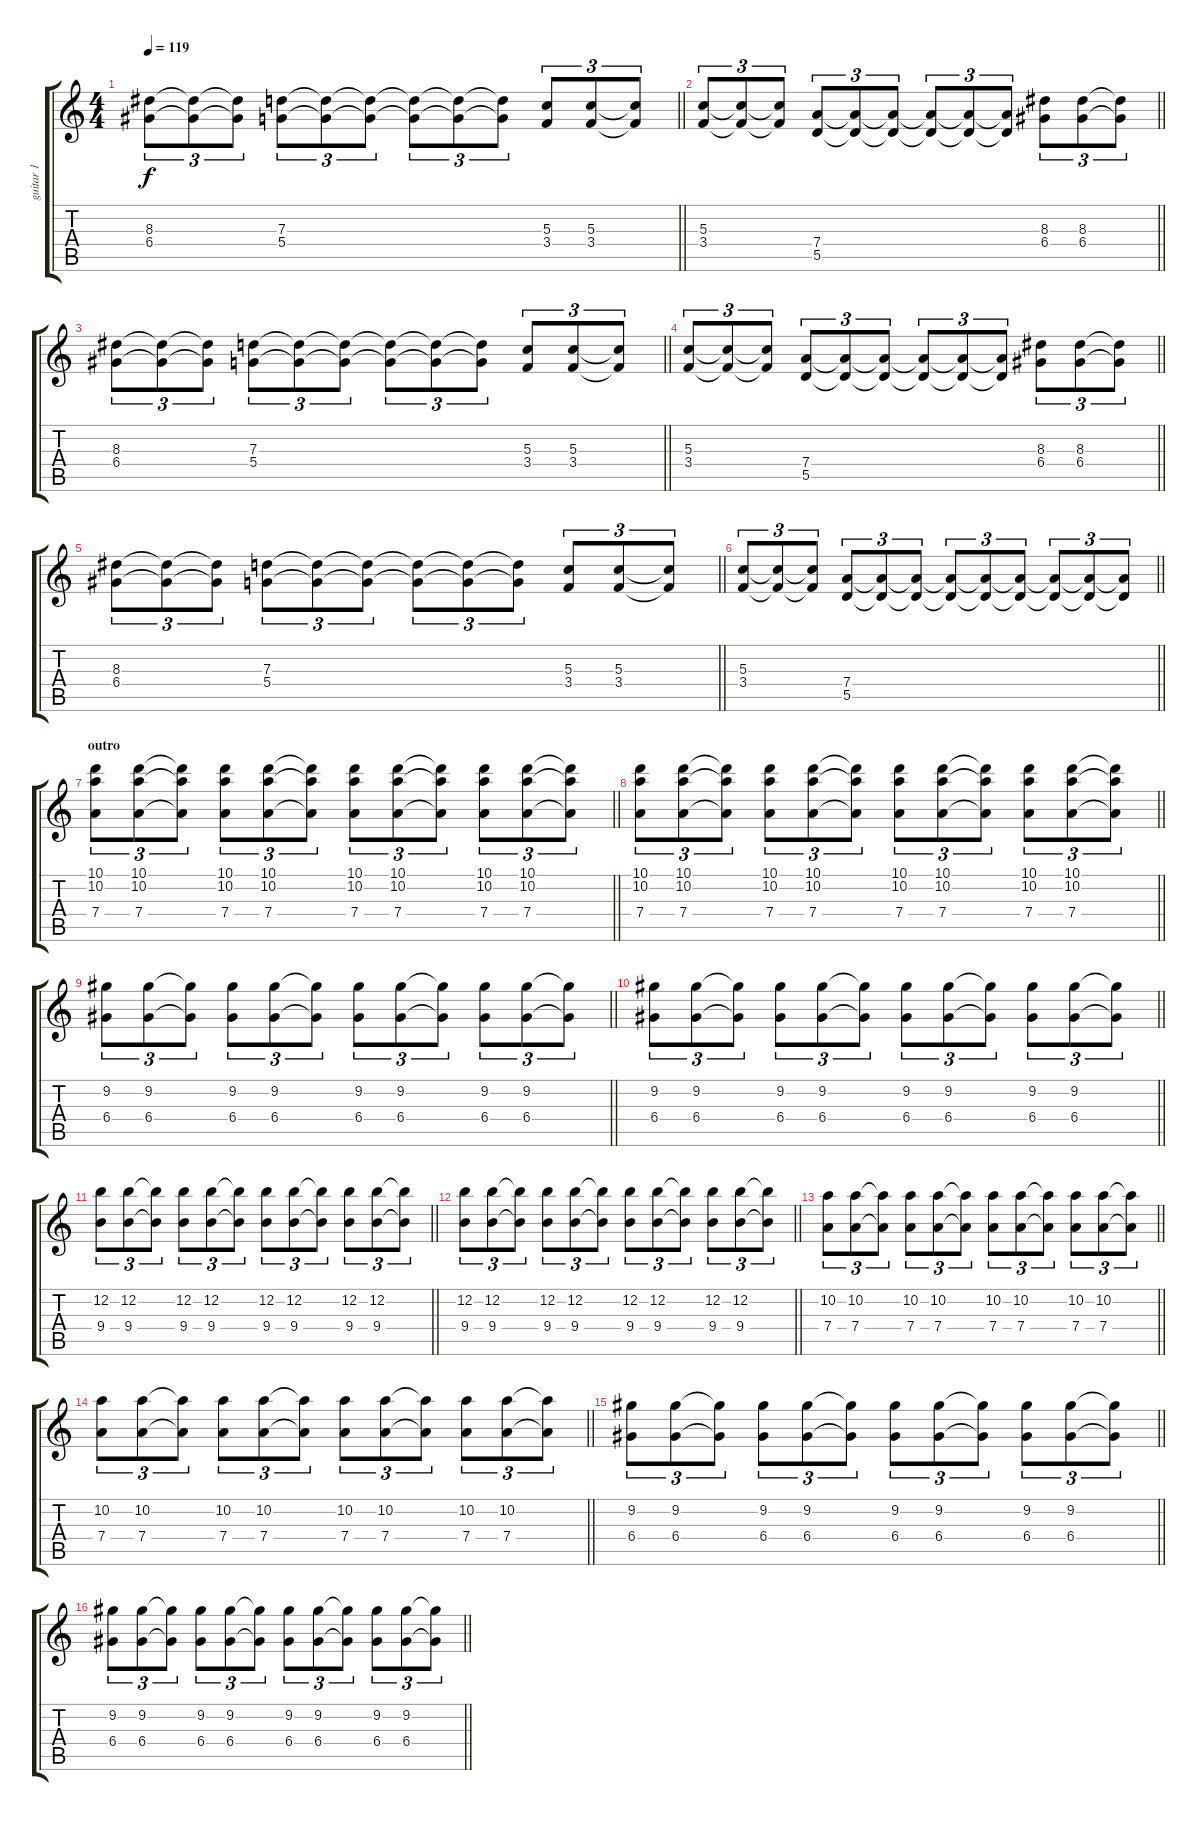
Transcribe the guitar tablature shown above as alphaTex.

\track ("guitar 1" "guitar 1") {instrument overdrivenguitar}
\staff {score tabs}
\tuning (E4 B3 G3 D3 A2 E2) {hide}
\ts (4 4)
\tempo 119
\clef g2
\barLineRight lightlight
\ks c
(8.3 6.4).8{tu (3 2) dy f} (8.3{t} 6.4{t}).8{tu (3 2)} (8.3{t} 6.4{t}).8{tu (3 2)} (7.3 5.4).8{tu (3 2)} (7.3{t} 5.4{t}).8{tu (3 2)} (7.3{t} 5.4{t}).8{tu (3 2)} (7.3{t} 5.4{t}).8{tu (3 2)} (7.3{t} 5.4{t}).8{tu (3 2)} (7.3{t} 5.4{t}).8{tu (3 2)} (5.3 3.4).8{tu (3 2)} (5.3 3.4).8{tu (3 2)} (5.3{t} 3.4{t}).8{tu (3 2)} |
\barLineRight lightlight
(5.3 3.4).8{tu (3 2)} (5.3{t} 3.4{t}).8{tu (3 2)} (5.3{t} 3.4{t}).8{tu (3 2)} (7.4 5.5).8{tu (3 2)} (7.4{t} 5.5{t}).8{tu (3 2)} (7.4{t} 5.5{t}).8{tu (3 2)} (7.4{t} 5.5{t}).8{tu (3 2)} (7.4{t} 5.5{t}).8{tu (3 2)} (7.4{t} 5.5{t}).8{tu (3 2)} (8.3 6.4).8{tu (3 2)} (8.3 6.4).8{tu (3 2)} (8.3{t} 6.4{t}).8{tu (3 2)} |
\barLineRight lightlight
(8.3 6.4).8{tu (3 2)} (8.3{t} 6.4{t}).8{tu (3 2)} (8.3{t} 6.4{t}).8{tu (3 2)} (7.3 5.4).8{tu (3 2)} (7.3{t} 5.4{t}).8{tu (3 2)} (7.3{t} 5.4{t}).8{tu (3 2)} (7.3{t} 5.4{t}).8{tu (3 2)} (7.3{t} 5.4{t}).8{tu (3 2)} (7.3{t} 5.4{t}).8{tu (3 2)} (5.3 3.4).8{tu (3 2)} (5.3 3.4).8{tu (3 2)} (5.3{t} 3.4{t}).8{tu (3 2)} |
\barLineRight lightlight
(5.3 3.4).8{tu (3 2)} (5.3{t} 3.4{t}).8{tu (3 2)} (5.3{t} 3.4{t}).8{tu (3 2)} (7.4 5.5).8{tu (3 2)} (7.4{t} 5.5{t}).8{tu (3 2)} (7.4{t} 5.5{t}).8{tu (3 2)} (7.4{t} 5.5{t}).8{tu (3 2)} (7.4{t} 5.5{t}).8{tu (3 2)} (7.4{t} 5.5{t}).8{tu (3 2)} (8.3 6.4).8{tu (3 2)} (8.3 6.4).8{tu (3 2)} (8.3{t} 6.4{t}).8{tu (3 2)} |
\barLineRight lightlight
(8.3 6.4).8{tu (3 2)} (8.3{t} 6.4{t}).8{tu (3 2)} (8.3{t} 6.4{t}).8{tu (3 2)} (7.3 5.4).8{tu (3 2)} (7.3{t} 5.4{t}).8{tu (3 2)} (7.3{t} 5.4{t}).8{tu (3 2)} (7.3{t} 5.4{t}).8{tu (3 2)} (7.3{t} 5.4{t}).8{tu (3 2)} (7.3{t} 5.4{t}).8{tu (3 2)} (5.3 3.4).8{tu (3 2)} (5.3 3.4).8{tu (3 2)} (5.3{t} 3.4{t}).8{tu (3 2)} |
\barLineRight lightlight
(5.3 3.4).8{tu (3 2)} (5.3{t} 3.4{t}).8{tu (3 2)} (5.3{t} 3.4{t}).8{tu (3 2)} (7.4 5.5).8{tu (3 2)} (7.4{t} 5.5{t}).8{tu (3 2)} (7.4{t} 5.5{t}).8{tu (3 2)} (7.4{t} 5.5{t}).8{tu (3 2)} (7.4{t} 5.5{t}).8{tu (3 2)} (7.4{t} 5.5{t}).8{tu (3 2)} (7.4{t} 5.5{t}).8{tu (3 2)} (7.4{t} 5.5{t}).8{tu (3 2)} (7.4{t} 5.5{t}).8{tu (3 2)} |
\section ("" "outro")
\barLineRight lightlight
(10.1 10.2 7.4).8{tu (3 2)} (10.1 10.2 7.4).8{tu (3 2)} (10.1{t} 10.2{t} 7.4{t}).8{tu (3 2)} (10.1 10.2 7.4).8{tu (3 2)} (10.1 10.2 7.4).8{tu (3 2)} (10.1{t} 10.2{t} 7.4{t}).8{tu (3 2)} (10.1 10.2 7.4).8{tu (3 2)} (10.1 10.2 7.4).8{tu (3 2)} (10.1{t} 10.2{t} 7.4{t}).8{tu (3 2)} (10.1 10.2 7.4).8{tu (3 2)} (10.1 10.2 7.4).8{tu (3 2)} (10.1{t} 10.2{t} 7.4{t}).8{tu (3 2)} |
\barLineRight lightlight
(10.1 10.2 7.4).8{tu (3 2)} (10.1 10.2 7.4).8{tu (3 2)} (10.1{t} 10.2{t} 7.4{t}).8{tu (3 2)} (10.1 10.2 7.4).8{tu (3 2)} (10.1 10.2 7.4).8{tu (3 2)} (10.1{t} 10.2{t} 7.4{t}).8{tu (3 2)} (10.1 10.2 7.4).8{tu (3 2)} (10.1 10.2 7.4).8{tu (3 2)} (10.1{t} 10.2{t} 7.4{t}).8{tu (3 2)} (10.1 10.2 7.4).8{tu (3 2)} (10.1 10.2 7.4).8{tu (3 2)} (10.1{t} 10.2{t} 7.4{t}).8{tu (3 2)} |
\barLineRight lightlight
(9.2 6.4).8{tu (3 2)} (9.2 6.4).8{tu (3 2)} (9.2{t} 6.4{t}).8{tu (3 2)} (9.2 6.4).8{tu (3 2)} (9.2 6.4).8{tu (3 2)} (9.2{t} 6.4{t}).8{tu (3 2)} (9.2 6.4).8{tu (3 2)} (9.2 6.4).8{tu (3 2)} (9.2{t} 6.4{t}).8{tu (3 2)} (9.2 6.4).8{tu (3 2)} (9.2 6.4).8{tu (3 2)} (9.2{t} 6.4{t}).8{tu (3 2)} |
\barLineRight lightlight
(9.2 6.4).8{tu (3 2)} (9.2 6.4).8{tu (3 2)} (9.2{t} 6.4{t}).8{tu (3 2)} (9.2 6.4).8{tu (3 2)} (9.2 6.4).8{tu (3 2)} (9.2{t} 6.4{t}).8{tu (3 2)} (9.2 6.4).8{tu (3 2)} (9.2 6.4).8{tu (3 2)} (9.2{t} 6.4{t}).8{tu (3 2)} (9.2 6.4).8{tu (3 2)} (9.2 6.4).8{tu (3 2)} (9.2{t} 6.4{t}).8{tu (3 2)} |
\barLineRight lightlight
(12.2 9.4).8{tu (3 2)} (12.2 9.4).8{tu (3 2)} (12.2{t} 9.4{t}).8{tu (3 2)} (12.2 9.4).8{tu (3 2)} (12.2 9.4).8{tu (3 2)} (12.2{t} 9.4{t}).8{tu (3 2)} (12.2 9.4).8{tu (3 2)} (12.2 9.4).8{tu (3 2)} (12.2{t} 9.4{t}).8{tu (3 2)} (12.2 9.4).8{tu (3 2)} (12.2 9.4).8{tu (3 2)} (12.2{t} 9.4{t}).8{tu (3 2)} |
\barLineRight lightlight
(12.2 9.4).8{tu (3 2)} (12.2 9.4).8{tu (3 2)} (12.2{t} 9.4{t}).8{tu (3 2)} (12.2 9.4).8{tu (3 2)} (12.2 9.4).8{tu (3 2)} (12.2{t} 9.4{t}).8{tu (3 2)} (12.2 9.4).8{tu (3 2)} (12.2 9.4).8{tu (3 2)} (12.2{t} 9.4{t}).8{tu (3 2)} (12.2 9.4).8{tu (3 2)} (12.2 9.4).8{tu (3 2)} (12.2{t} 9.4{t}).8{tu (3 2)} |
\barLineRight lightlight
(10.2 7.4).8{tu (3 2)} (10.2 7.4).8{tu (3 2)} (10.2{t} 7.4{t}).8{tu (3 2)} (10.2 7.4).8{tu (3 2)} (10.2 7.4).8{tu (3 2)} (10.2{t} 7.4{t}).8{tu (3 2)} (10.2 7.4).8{tu (3 2)} (10.2 7.4).8{tu (3 2)} (10.2{t} 7.4{t}).8{tu (3 2)} (10.2 7.4).8{tu (3 2)} (10.2 7.4).8{tu (3 2)} (10.2{t} 7.4{t}).8{tu (3 2)} |
\barLineRight lightlight
(10.2 7.4).8{tu (3 2)} (10.2 7.4).8{tu (3 2)} (10.2{t} 7.4{t}).8{tu (3 2)} (10.2 7.4).8{tu (3 2)} (10.2 7.4).8{tu (3 2)} (10.2{t} 7.4{t}).8{tu (3 2)} (10.2 7.4).8{tu (3 2)} (10.2 7.4).8{tu (3 2)} (10.2{t} 7.4{t}).8{tu (3 2)} (10.2 7.4).8{tu (3 2)} (10.2 7.4).8{tu (3 2)} (10.2{t} 7.4{t}).8{tu (3 2)} |
\barLineRight lightlight
(9.2 6.4).8{tu (3 2)} (9.2 6.4).8{tu (3 2)} (9.2{t} 6.4{t}).8{tu (3 2)} (9.2 6.4).8{tu (3 2)} (9.2 6.4).8{tu (3 2)} (9.2{t} 6.4{t}).8{tu (3 2)} (9.2 6.4).8{tu (3 2)} (9.2 6.4).8{tu (3 2)} (9.2{t} 6.4{t}).8{tu (3 2)} (9.2 6.4).8{tu (3 2)} (9.2 6.4).8{tu (3 2)} (9.2{t} 6.4{t}).8{tu (3 2)} |
\barLineRight lightlight
(9.2 6.4).8{tu (3 2)} (9.2 6.4).8{tu (3 2)} (9.2{t} 6.4{t}).8{tu (3 2)} (9.2 6.4).8{tu (3 2)} (9.2 6.4).8{tu (3 2)} (9.2{t} 6.4{t}).8{tu (3 2)} (9.2 6.4).8{tu (3 2)} (9.2 6.4).8{tu (3 2)} (9.2{t} 6.4{t}).8{tu (3 2)} (9.2 6.4).8{tu (3 2)} (9.2 6.4).8{tu (3 2)} (9.2{t} 6.4{t}).8{tu (3 2)}
